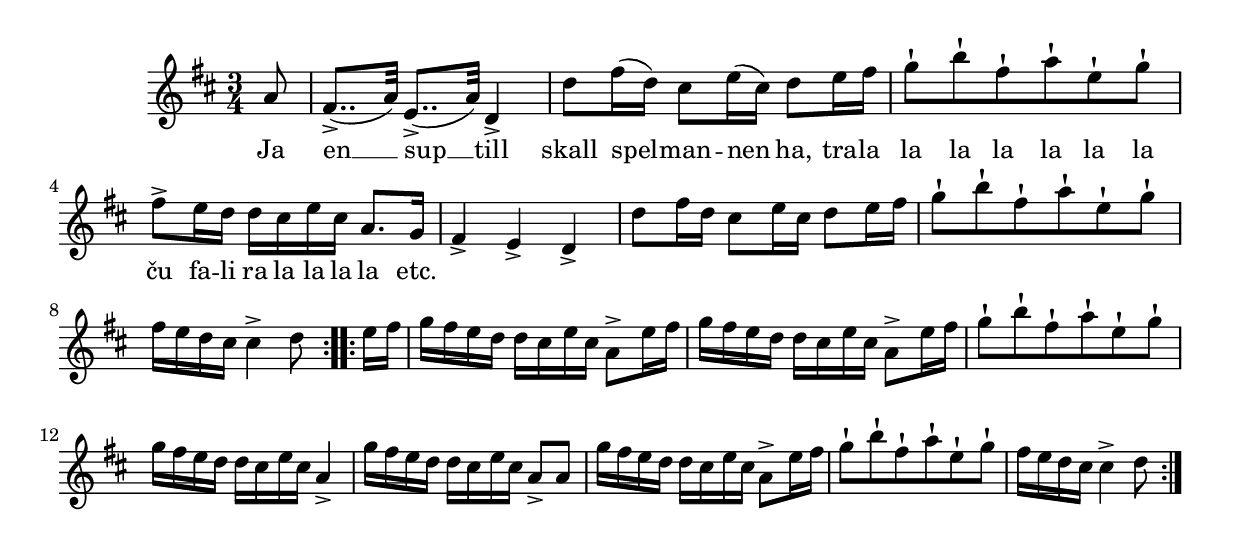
{
\time 3/4
\key d \major

\repeat volta 2 { 
 \partial 8
 a'8  | 
 fis'8..-(-> a'32-) e'8..-(-> a'32-) d'4->  | 
 d''8 fis''16-( d''-) cis''8 e''16-( cis''-) d''8 e''16 fis''  | 
 g''8-! b''-! fis''-! a''-! e''-! g''-!  | 
  fis''-> e''16 d'' d'' cis'' e'' cis'' a'8. g'16  | 
 fis'4-> e'-> d'->  | 
 d''8 fis''16 d'' cis''8 e''16 cis'' d''8 e''16 fis''  | 
 g''8-! b''-! fis''-! a''-! e''-! g''-!  | 
  fis''16 e'' d'' cis'' cis''4-> d''8
 } %( endrepeat )% 
\repeat volta 2 { 
 e''16 fis''  | 
 g'' fis'' e'' d'' d'' cis'' e'' cis'' a'8-> e''16 fis''  | 
 g'' fis'' e'' d'' d'' cis'' e'' cis'' a'8-> e''16 fis''  | 
 g''8-! b''-! fis''-! a''-! e''-! g''-!  | 
 g''16 fis'' e'' d'' d'' cis'' e'' cis'' a'4->  | 
 g''16 fis'' e'' d'' d'' cis'' e'' cis'' a'8-> a'  | 
 g''16 fis'' e'' d'' d'' cis'' e'' cis'' a'8-> e''16 fis''  | 
 g''8-! b''-! fis''-! a''-! e''-! g''-!  | 
 fis''16 e'' d'' cis'' cis''4-> d''8
 } %( endrepeat )% 
}

\addlyrics {
    Ja en __ sup __ till skall spel -- man -- nen ha, tra -- la la la la la la la
    ču fa -- li ra la la la la etc.
}